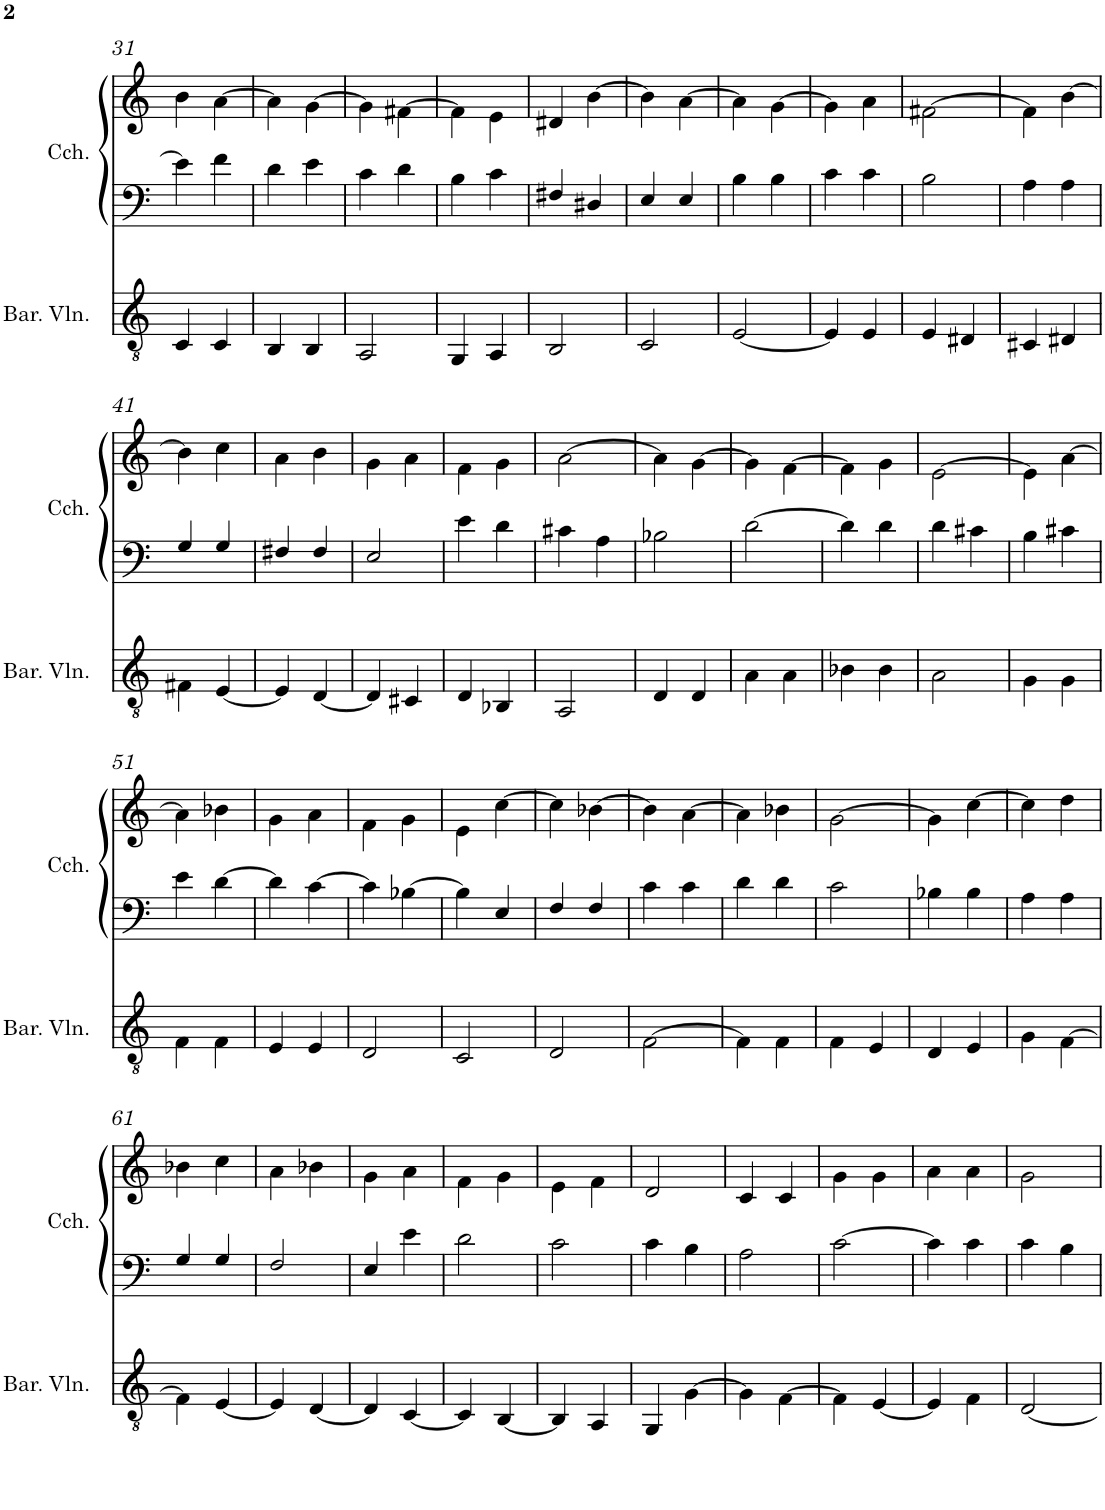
**kern	**kern	**kern
*part2	*part1	*part1
*staff3	*staff2	*staff1
*I"Baritone Violin	*I"Clavichord	*
*I'Bar. Vln.	*I'Cch.	*
!!LO:PB:g=z
*clefGv2	*clefF4	*clefG2
*k[]	*k[]	*k[]
*M2/4	*M2/4	*M2/4
=31	=31	=31
4C/	4e\]	4b\
4C/	4f\	[4a\
=32	=32	=32
4BB/	4d\	4a\]
4BB/	4e\	[4g\
=33	=33	=33
2AA/	4c\	4g\]
.	4d\	[4f#X\
=34	=34	=34
4GG/	4B\	4f#\]
4AA/	4c\	4e\
=35	=35	=35
2BB/	4F#X/	4d#X/
.	4D#X/	[4b\
=36	=36	=36
2C/	4E/	4b\]
.	4E/	[4a\
=37	=37	=37
[2E/	4B\	4a\]
.	4B\	[4g\
=38	=38	=38
4E/]	4c\	4g\]
4E/	4c\	4a\
=39	=39	=39
4E/	2B\	[2f#X\
4D#X/	.	.
=40	=40	=40
4C#X/	4A\	4f#\]
4D#X/	4A\	[4b\
!!LO:LB:g=z
=41	=41	=41
4F#X\	4G/	4b\]
[4E/	4G/	4cc\
=42	=42	=42
4E/]	4F#X/	4a\
[4D/	4F#/	4b\
=43	=43	=43
4D/]	2E/	4g\
4C#X/	.	4a\
=44	=44	=44
4D/	4e\	4f\
4BB-X/	4d\	4g\
=45	=45	=45
2AA/	4c#X\	[2a\
.	4A\	.
=46	=46	=46
4D/	2B-X\	4a\]
4D/	.	[4g\
=47	=47	=47
4A\	[2d\	4g\]
4A\	.	[4f\
=48	=48	=48
4B-X\	4d\]	4f\]
4B-\	4d\	4g\
=49	=49	=49
2A\	4d\	[2e\
.	4c#X\	.
=50	=50	=50
4G\	4B\	4e\]
4G\	4c#X\	[4a\
!!LO:LB:g=z
=51	=51	=51
4F\	4e\	4a\]
4F\	[4d\	4b-X\
=52	=52	=52
4E/	4d\]	4g\
4E/	[4c\	4a\
=53	=53	=53
2D/	4c\]	4f\
.	[4B-X\	4g\
=54	=54	=54
2C/	4B-\]	4e\
.	4E/	[4cc\
=55	=55	=55
2D/	4F/	4cc\]
.	4F/	[4b-X\
=56	=56	=56
[2F\	4c\	4b-\]
.	4c\	[4a\
=57	=57	=57
4F\]	4d\	4a\]
4F\	4d\	4b-X\
=58	=58	=58
4F\	2c\	[2g\
4E/	.	.
=59	=59	=59
4D/	4B-X\	4g\]
4E/	4B-\	[4cc\
=60	=60	=60
4G\	4A\	4cc\]
[4F\	4A\	4dd\
!!LO:LB:g=z
=61	=61	=61
4F\]	4G/	4b-X\
[4E/	4G/	4cc\
=62	=62	=62
4E/]	2F/	4a\
[4D/	.	4b-X\
=63	=63	=63
4D/]	4E/	4g\
[4C/	4e\	4a\
=64	=64	=64
4C/]	2d\	4f\
[4BB/	.	4g\
=65	=65	=65
4BB/]	2c\	4e\
4AA/	.	4f\
=66	=66	=66
4GG/	4c\	2d/
[4G\	4B\	.
=67	=67	=67
4G\]	2A\	4c/
[4F\	.	4c/
=68	=68	=68
4F\]	[2c\	4g\
[4E/	.	4g\
=69	=69	=69
4E/]	4c\]	4a\
4F\	4c\	4a\
=70	=70	=70
[2D/	4c\	2g\
.	4B\	.
=	=	=
*-	*-	*-
